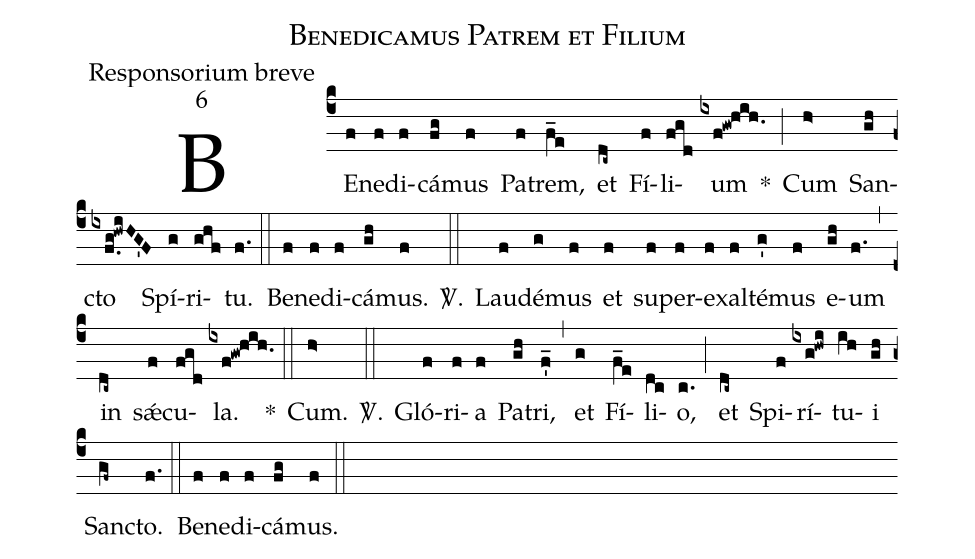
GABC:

name:Benedicamus Patrem et Filium;
office-part:Responsorium breve;
mode:6;
%%
(c4)BE(f)ne(f)di(f)cá(fg)mus(f) Pa(f)trem,(f_e) et(dc~) Fí(f)li(fgd)um(ixf!gw!hih.) *(;) Cum(h>) San(gh)cto(ixf.g!hwiHG'F) Spí(g)ri(ghf)tu.(f.) (::)
Be(f)ne(f)di(f)cá(gh)mus.(f)
<sp>V/</sp>.(::) Lau(f)dé(g)mus(f) et(f) su(f)per(f)ex(f)al(f)té(g')mus(f) e(gh)um(f.) (,) in(dc~) sǽ(f)cu(fgd)la.(ixf!gw!hih.)
*(::) Cum.(h>)
<sp>V/</sp>.(::) Gló(f)ri(f)a(f) Pa(gh)tri,(f'_) (,) et(g) Fí(f_e)li(dc)o,(c.) (;) et(dc~) Spi(f)rí(ixg!hwi)tu(ih)i(gh) San(gf~)cto.(f.) (::)
Be(f)ne(f)di(f)cá(fg)mus.(f)  (::)
